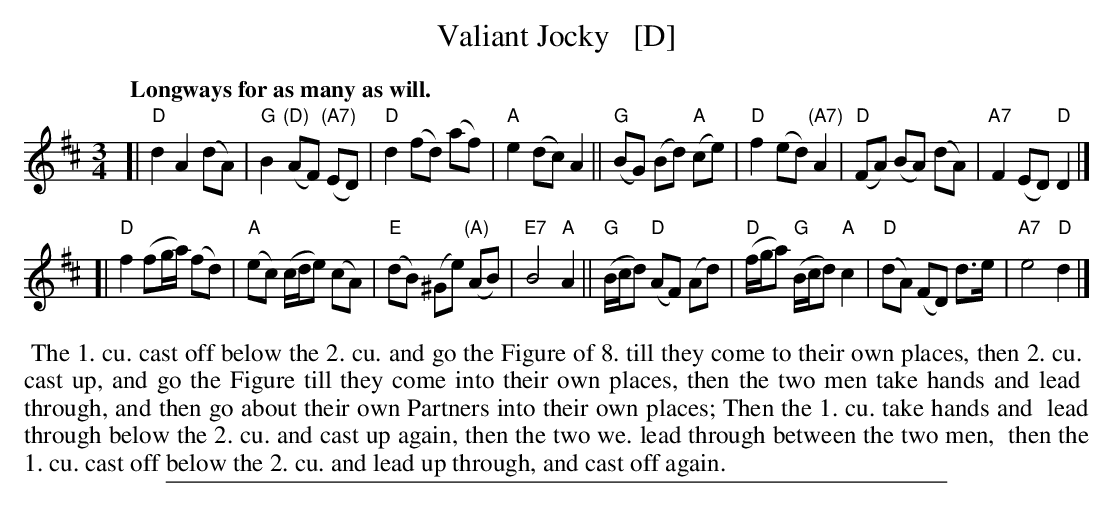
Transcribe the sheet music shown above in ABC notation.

X:1
T: Valiant Jocky   [D]
Q: "Longways for as many as will."
M: 3/4
L: 1/8
K: D
[|\
"D"d2 A2 (dA) | "G"B2 "(D)"(AF) "(A7)"(ED) | "D"d2 (fd) (af) | "A"e2(dc) A2 ||\
"G"(BG) (Bd) "A"(ce) | "D"f2 (ed) "(A7)"A2 | "D"(FA) (BA) (dA) | "A7"F2 (ED) "D"D2 |]
[|\
"D"f2 (fg/a/) (fd) | "A"(ec) (c/d/e) (cA) | "E"(dB) (^Ge) "(A)"(AB) | "E7"B4 "A"A2 ||\
"G"(B/c/d) "D"(AF) (Ad) | "D"(f/g/a) "G"(B/c/d) "A"c2 | "D"(dA) (FD) d>e | "A7"e4 "D"d2 |]
